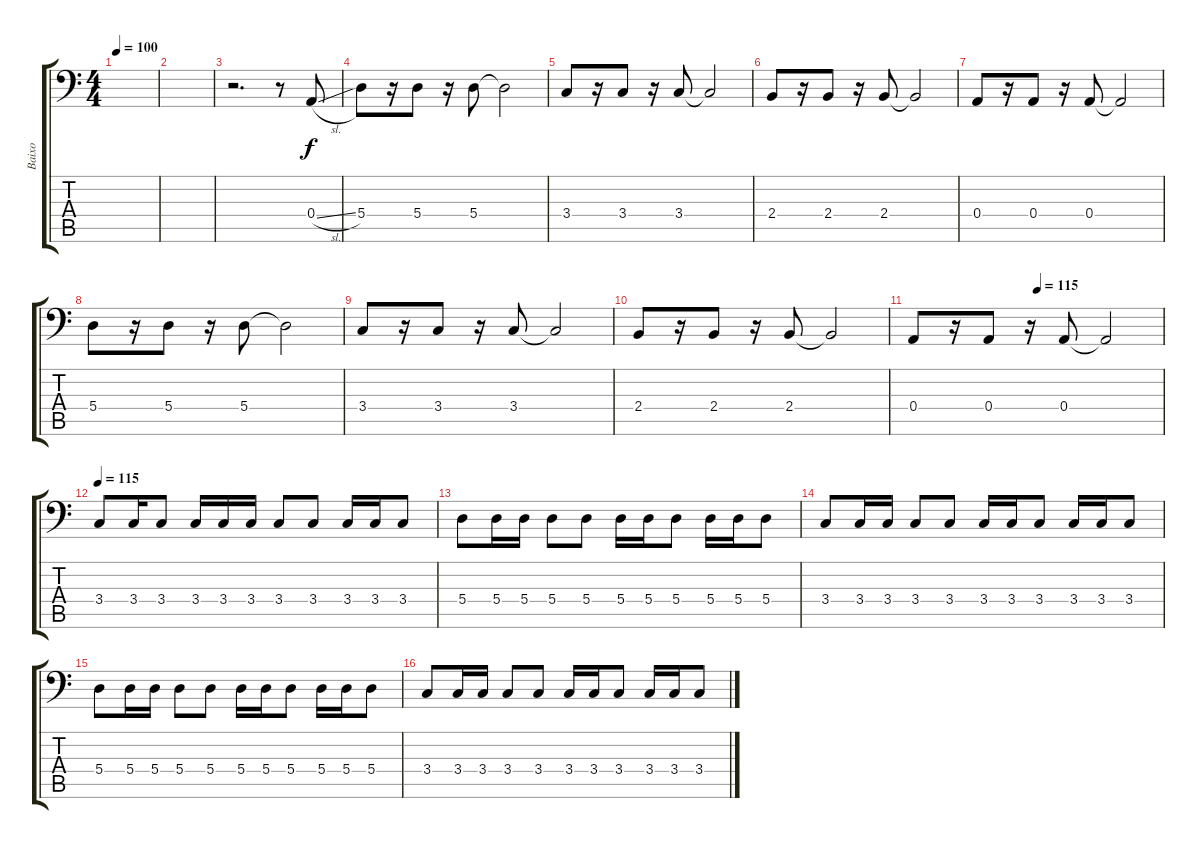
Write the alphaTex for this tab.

\track ("Baixo" "Baixo") {instrument electricbassfinger}
\staff {score tabs}
\tuning (C3 G2 D2 A1 E1 B0) {hide}
\ts (4 4)
\tempo 100
\clef f4
\ks c
|
|
r.2{d} r.8 0.4{sl}.8 |
5.4.8 r.16 5.4.8 r.16 5.4.8 5.4{t}.2 |
3.4.8 r.16 3.4.8 r.16 3.4.8 3.4{t}.2 |
2.4.8 r.16 2.4.8 r.16 2.4.8 2.4{t}.2 |
0.4.8 r.16 0.4.8 r.16 0.4.8 0.4{t}.2 |
5.4.8 r.16 5.4.8 r.16 5.4.8 5.4{t}.2 |
3.4.8 r.16 3.4.8 r.16 3.4.8 3.4{t}.2 |
2.4.8 r.16 2.4.8 r.16 2.4.8 2.4{t}.2 |
\tempo (115 0.5)
0.4.8 r.16 0.4.8 r.16 0.4.8 0.4{t}.2 |
\tempo 115
3.4.8 3.4.16 3.4.8 3.4.16 3.4.16 3.4.16 3.4.8 3.4.8 3.4.16 3.4.16 3.4.8 |
5.4.8 5.4.16 5.4.16 5.4.8 5.4.8 5.4.16 5.4.16 5.4.8 5.4.16 5.4.16 5.4.8 |
3.4.8 3.4.16 3.4.16 3.4.8 3.4.8 3.4.16 3.4.16 3.4.8 3.4.16 3.4.16 3.4.8 |
5.4.8 5.4.16 5.4.16 5.4.8 5.4.8 5.4.16 5.4.16 5.4.8 5.4.16 5.4.16 5.4.8 |
3.4.8 3.4.16 3.4.16 3.4.8 3.4.8 3.4.16 3.4.16 3.4.8 3.4.16 3.4.16 3.4.8
